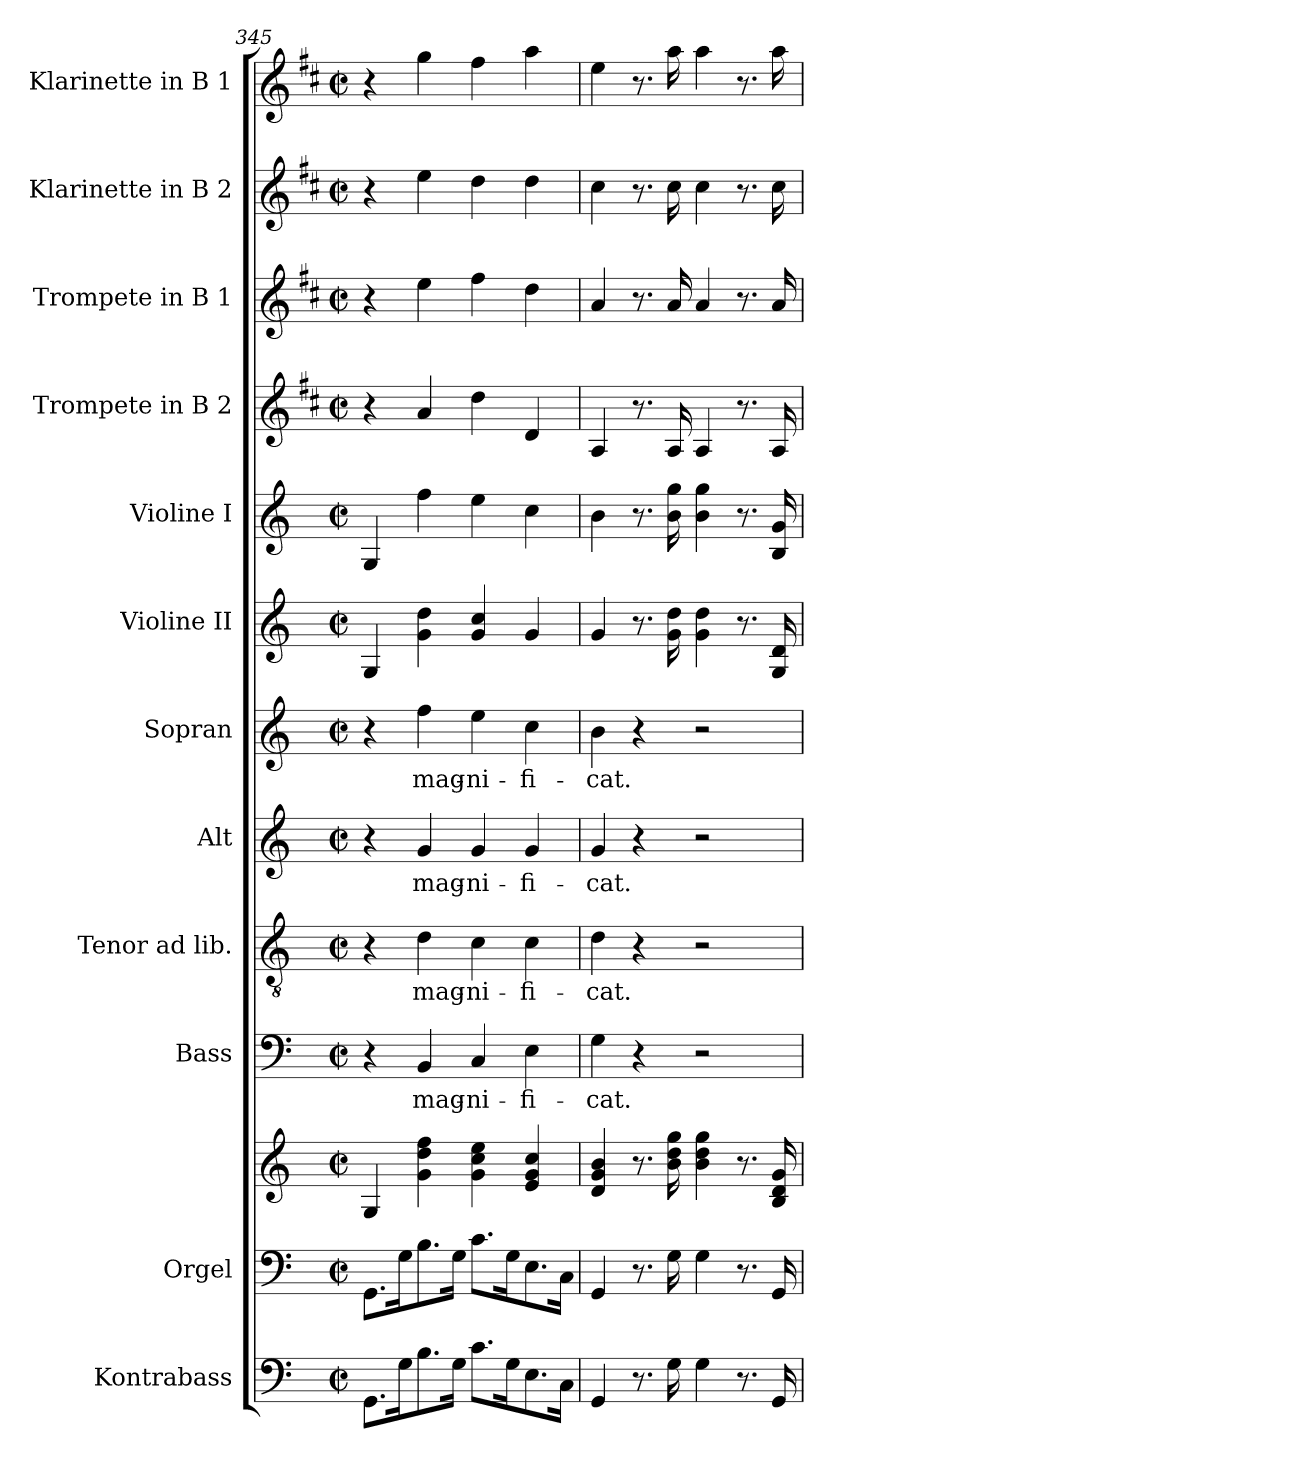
**kern	**kern	**kern	**kern	**text	**kern	**text	**kern	**text	**kern	**text	**kern	**kern	**kern	**kern	**kern	**kern
*part12	*part11	*part11	*part10	*part10	*part9	*part9	*part8	*part8	*part7	*part7	*part6	*part5	*part4	*part3	*part2	*part1
*staff13	*staff12	*staff11	*staff10	*staff10	*staff9	*staff9	*staff8	*staff8	*staff7	*staff7	*staff6	*staff5	*staff4	*staff3	*staff2	*staff1
*I"Kontrabass	*I"Orgel	*	*I"Bass	*	*I"Tenor ad lib.	*	*I"Alt	*	*I"Sopran	*	*I"Violine II	*I"Violine I	*I"Trompete in B 2	*I"Trompete in B 1	*I"Klarinette in B 2	*I"Klarinette in B 1
*I'Kb.	*I'Org.	*	*I'B	*	*I'T	*	*I'A	*	*I'S	*	*I'Vl. II	*I'Vl. I	*	*	*	*
*clefF4	*clefF4	*clefG2	*clefF4	*	*clefGv2	*	*clefG2	*	*clefG2	*	*clefG2	*clefG2	*clefG2	*clefG2	*clefG2	*clefG2
*ITrd7c12	*	*	*	*	*	*	*	*	*	*	*	*	*ITrd1c2	*ITrd1c2	*ITrd1c2	*ITrd1c2
*k[]	*k[]	*k[]	*k[]	*	*k[]	*	*k[]	*	*k[]	*	*k[]	*k[]	*k[]	*k[]	*k[]	*k[]
*C:	*C:	*C:	*C:	*	*C:	*	*C:	*	*C:	*	*C:	*C:	*C:	*C:	*C:	*C:
*M2/2	*M2/2	*M2/2	*M2/2	*	*M2/2	*	*M2/2	*	*M2/2	*	*M2/2	*M2/2	*M2/2	*M2/2	*M2/2	*M2/2
*met(c|)	*met(c|)	*met(c|)	*met(c|)	*	*met(c|)	*	*met(c|)	*	*met(c|)	*	*met(c|)	*met(c|)	*met(c|)	*met(c|)	*met(c|)	*met(c|)
=345	=345	=345	=345	=345	=345	=345	=345	=345	=345	=345	=345	=345	=345	=345	=345	=345
8.GGG\L	8.GG\L	4G/	4r	.	4r	.	4r	.	4r	.	4G/	4G/	4r	4r	4r	4r
16GG\k	16G\k	.	.	.	.	.	.	.	.	.	.	.	.	.	.	.
!	!	!	!	!LO:LY:b	!	!LO:LY:b	!	!LO:LY:b	!	!LO:LY:b	!	!	!	!	!	!
8.BB\	8.B\	4g\ 4dd\ 4ff\	4BB/	mag-	4d\	mag-	4g/	mag-	4ff\	mag-	4g\ 4dd\	4ff\	4g/	4dd\	4dd\	4ff\
16GG\Jk	16G\Jk	.	.	.	.	.	.	.	.	.	.	.	.	.	.	.
!	!	!	!	!LO:LY:b	!	!LO:LY:b	!	!LO:LY:b	!	!LO:LY:b	!	!	!	!	!	!
8.C\L	8.c\L	4g\ 4cc\ 4ee\	4C/	-ni-	4c\	-ni-	4g/	-ni-	4ee\	-ni-	4g/ 4cc/	4ee\	4cc\	4ee\	4cc\	4ee\
16GG\k	16G\k	.	.	.	.	.	.	.	.	.	.	.	.	.	.	.
!	!	!	!	!LO:LY:b	!	!LO:LY:b	!	!LO:LY:b	!	!LO:LY:b	!	!	!	!	!	!
8.EE\	8.E\	4e/ 4g/ 4cc/	4E\	-fi-	4c\	-fi-	4g/	-fi-	4cc\	-fi-	4g/	4cc\	4c/	4cc\	4cc\	4gg\
16CC\Jk	16C\Jk	.	.	.	.	.	.	.	.	.	.	.	.	.	.	.
=346	=346	=346	=346	=346	=346	=346	=346	=346	=346	=346	=346	=346	=346	=346	=346	=346
!	!	!	!	!LO:LY:b	!	!LO:LY:b	!	!LO:LY:b	!	!LO:LY:b	!	!	!	!	!	!
4GGG/	4GG/	4d/ 4g/ 4b/	4G\	-cat.	4d\	-cat.	4g/	-cat.	4b\	-cat.	4g/	4b\	4G/	4g/	4b\	4dd\
8.r	8.r	8.r	4r	.	4r	.	4r	.	4r	.	8.r	8.r	8.r	8.r	8.r	8.r
16GG\	16G\	16b\ 16dd\ 16gg\	.	.	.	.	.	.	.	.	16g\ 16dd\	16b\ 16gg\	16G/	16g/	16b\	16gg\
4GG\	4G\	4b\ 4dd\ 4gg\	2r	.	2r	.	2r	.	2r	.	4g\ 4dd\	4b\ 4gg\	4G/	4g/	4b\	4gg\
8.r	8.r	8.r	.	.	.	.	.	.	.	.	8.r	8.r	8.r	8.r	8.r	8.r
16GGG/	16GG/	16B/ 16d/ 16g/	.	.	.	.	.	.	.	.	16G/ 16d/	16B/ 16g/	16G/	16g/	16b\	16gg\
=	=	=	=	=	=	=	=	=	=	=	=	=	=	=	=	=
*-	*-	*-	*-	*-	*-	*-	*-	*-	*-	*-	*-	*-	*-	*-	*-	*-
